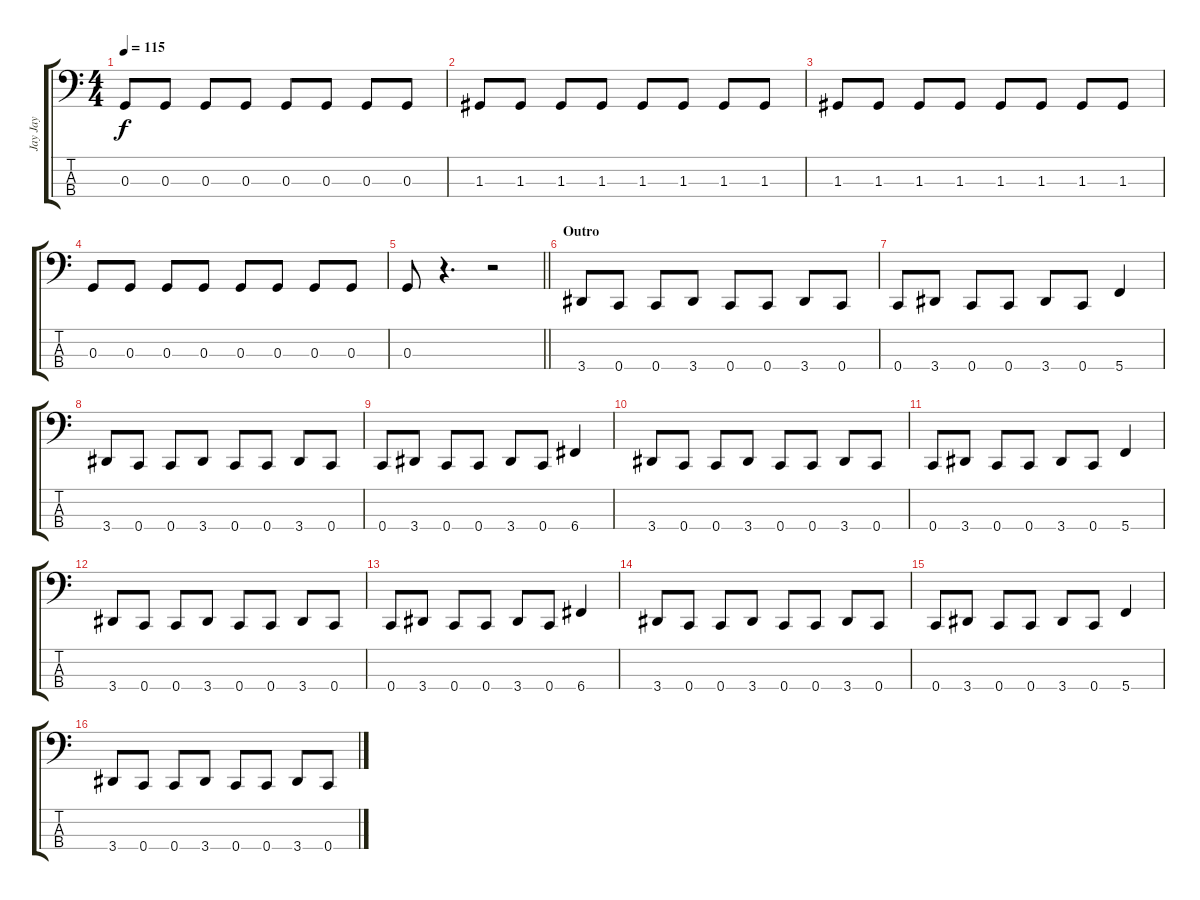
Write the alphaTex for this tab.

\track ("Jay Jay" "Jay Jay") {instrument electricbasspick}
\staff {score tabs}
\tuning (F2 C2 G1 C1) {hide}
\ts (4 4)
\tempo 115
\clef f4
\ks c
0.3.8{dy f} 0.3.8 0.3.8 0.3.8 0.3.8 0.3.8 0.3.8 0.3.8 |
1.3.8 1.3.8 1.3.8 1.3.8 1.3.8 1.3.8 1.3.8 1.3.8 |
1.3.8 1.3.8 1.3.8 1.3.8 1.3.8 1.3.8 1.3.8 1.3.8 |
0.3.8 0.3.8 0.3.8 0.3.8 0.3.8 0.3.8 0.3.8 0.3.8 |
\barLineRight lightlight
0.3.8 r.4{d} r.2 |
\section ("" "Outro")
3.4.8 0.4.8 0.4.8 3.4.8 0.4.8 0.4.8 3.4.8 0.4.8 |
0.4.8 3.4.8 0.4.8 0.4.8 3.4.8 0.4.8 5.4.4 |
3.4.8 0.4.8 0.4.8 3.4.8 0.4.8 0.4.8 3.4.8 0.4.8 |
0.4.8 3.4.8 0.4.8 0.4.8 3.4.8 0.4.8 6.4.4 |
3.4.8 0.4.8 0.4.8 3.4.8 0.4.8 0.4.8 3.4.8 0.4.8 |
0.4.8 3.4.8 0.4.8 0.4.8 3.4.8 0.4.8 5.4.4 |
3.4.8 0.4.8 0.4.8 3.4.8 0.4.8 0.4.8 3.4.8 0.4.8 |
0.4.8 3.4.8 0.4.8 0.4.8 3.4.8 0.4.8 6.4.4 |
3.4.8 0.4.8 0.4.8 3.4.8 0.4.8 0.4.8 3.4.8 0.4.8 |
0.4.8 3.4.8 0.4.8 0.4.8 3.4.8 0.4.8 5.4.4 |
3.4.8 0.4.8 0.4.8 3.4.8 0.4.8 0.4.8 3.4.8 0.4.8
